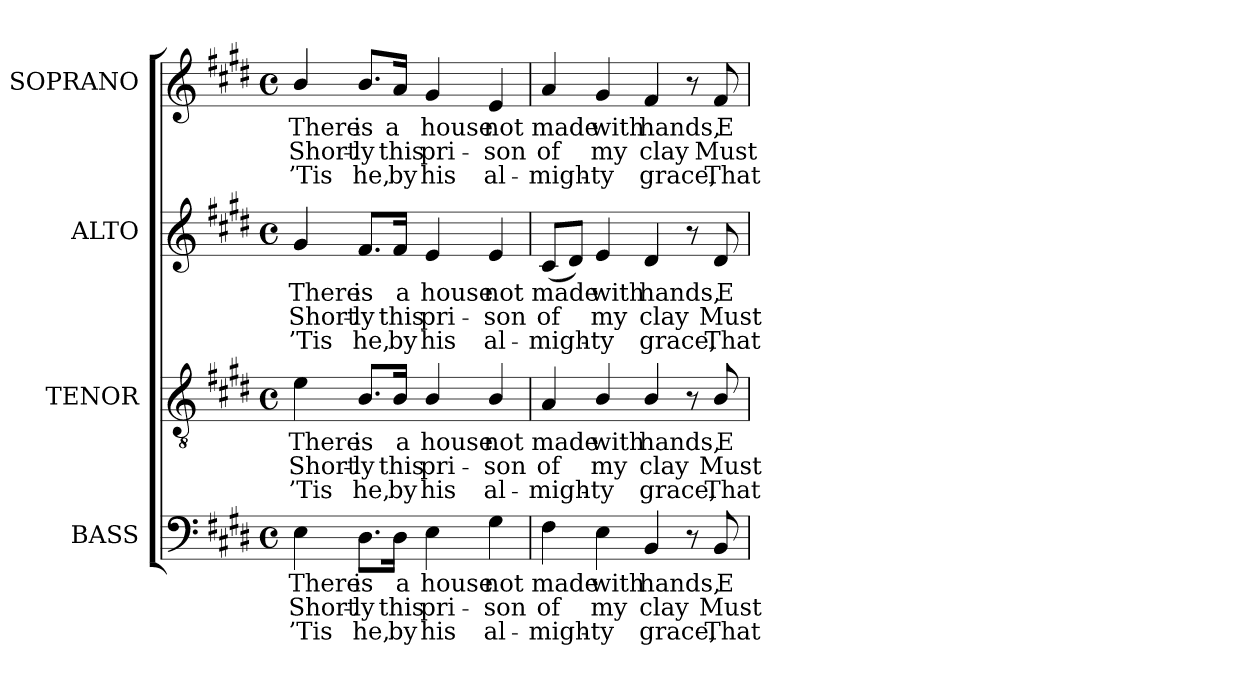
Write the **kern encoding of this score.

**kern	**text	**text	**text	**kern	**text	**text	**text	**kern	**text	**text	**text	**kern	**text	**text	**text
*part4	*part4	*part4	*part4	*part3	*part3	*part3	*part3	*part2	*part2	*part2	*part2	*part1	*part1	*part1	*part1
*staff4	*staff4	*staff4	*staff4	*staff3	*staff3	*staff3	*staff3	*staff2	*staff2	*staff2	*staff2	*staff1	*staff1	*staff1	*staff1
*I"BASS	*	*	*	*I"TENOR	*	*	*	*I"ALTO	*	*	*	*I"SOPRANO	*	*	*
*I'B.	*	*	*	*I'T.	*	*	*	*I'A.	*	*	*	*I'S.	*	*	*
!!LO:PB:g=z
*clefF4	*	*	*	*clefGv2	*	*	*	*clefG2	*	*	*	*clefG2	*	*	*
*	*	*	*	*ITrd7c12	*	*	*	*	*	*	*	*	*	*	*
*k[f#c#g#d#]	*	*	*	*k[f#c#g#d#]	*	*	*	*k[f#c#g#d#]	*	*	*	*k[f#c#g#d#]	*	*	*
*E:	*	*	*	*E:	*	*	*	*E:	*	*	*	*E:	*	*	*
*M4/4	*	*	*	*M4/4	*	*	*	*M4/4	*	*	*	*M4/4	*	*	*
*met(c)	*	*	*	*met(c)	*	*	*	*met(c)	*	*	*	*met(c)	*	*	*
=1	=1	=1	=1	=1	=1	=1	=1	=1	=1	=1	=1	=1	=1	=1	=1
!	!LO:LY:b:color=#000000	!LO:LY:b:color=#000000	!LO:LY:b:color=#000000	!	!	!	!	!	!	!	!	!	!	!	!
!	!	!	!	!	!LO:LY:b:color=#000000	!LO:LY:b:color=#000000	!LO:LY:b:color=#000000	!	!	!	!	!	!	!	!
!	!	!	!	!	!	!	!	!	!LO:LY:b:color=#000000	!LO:LY:b:color=#000000	!LO:LY:b:color=#000000	!	!	!	!
!	!	!	!	!	!	!	!	!	!	!	!	!	!LO:LY:b:color=#000000	!LO:LY:b:color=#000000	!LO:LY:b:color=#000000
4Ei\	There	Short-	’Tis	4Ei\	There	Short-	’Tis	4g#i/	There	Short-	’Tis	4bi/	There	Short-	’Tis
!	!LO:LY:b:color=#000000	!LO:LY:b:color=#000000	!LO:LY:b:color=#000000	!	!	!	!	!	!	!	!	!	!	!	!
!	!	!	!	!	!LO:LY:b:color=#000000	!LO:LY:b:color=#000000	!LO:LY:b:color=#000000	!	!	!	!	!	!	!	!
!	!	!	!	!	!	!	!	!	!LO:LY:b:color=#000000	!LO:LY:b:color=#000000	!LO:LY:b:color=#000000	!	!	!	!
!	!	!	!	!	!	!	!	!	!	!	!	!	!LO:LY:b:color=#000000	!LO:LY:b:color=#000000	!LO:LY:b:color=#000000
8.D#i\L	is	-ly	he,	8.BBi/L	is	-ly	he,	8.f#i/L	is	-ly	he,	8.bi/L	is	-ly	he,
!	!LO:LY:b:color=#000000	!LO:LY:b:color=#000000	!LO:LY:b:color=#000000	!	!	!	!	!	!	!	!	!	!	!	!
!	!	!	!	!	!LO:LY:b:color=#000000	!LO:LY:b:color=#000000	!LO:LY:b:color=#000000	!	!	!	!	!	!	!	!
!	!	!	!	!	!	!	!	!	!LO:LY:b:color=#000000	!LO:LY:b:color=#000000	!LO:LY:b:color=#000000	!	!	!	!
!	!	!	!	!	!	!	!	!	!	!	!	!	!LO:LY:b:color=#000000	!LO:LY:b:color=#000000	!LO:LY:b:color=#000000
16D#i\Jk	a	this	by	16BBi/Jk	a	this	by	16f#i/Jk	a	this	by	16ai/Jk	a	this	by
!	!LO:LY:b:color=#000000	!LO:LY:b:color=#000000	!LO:LY:b:color=#000000	!	!	!	!	!	!	!	!	!	!	!	!
!	!	!	!	!	!LO:LY:b:color=#000000	!LO:LY:b:color=#000000	!LO:LY:b:color=#000000	!	!	!	!	!	!	!	!
!	!	!	!	!	!	!	!	!	!LO:LY:b:color=#000000	!LO:LY:b:color=#000000	!LO:LY:b:color=#000000	!	!	!	!
!	!	!	!	!	!	!	!	!	!	!	!	!	!LO:LY:b:color=#000000	!LO:LY:b:color=#000000	!LO:LY:b:color=#000000
4Ei\	house	pri-	his	4BBi/	house	pri-	his	4ei/	house	pri-	his	4g#i/	house	pri-	his
!	!LO:LY:b:color=#000000	!LO:LY:b:color=#000000	!LO:LY:b:color=#000000	!	!	!	!	!	!	!	!	!	!	!	!
!	!	!	!	!	!LO:LY:b:color=#000000	!LO:LY:b:color=#000000	!LO:LY:b:color=#000000	!	!	!	!	!	!	!	!
!	!	!	!	!	!	!	!	!	!LO:LY:b:color=#000000	!LO:LY:b:color=#000000	!LO:LY:b:color=#000000	!	!	!	!
!	!	!	!	!	!	!	!	!	!	!	!	!	!LO:LY:b:color=#000000	!LO:LY:b:color=#000000	!LO:LY:b:color=#000000
4G#i\	not	-son	al-	4BBi/	not	-son	al-	4ei/	not	-son	al-	4ei/	not	-son	al-
=2	=2	=2	=2	=2	=2	=2	=2	=2	=2	=2	=2	=2	=2	=2	=2
!	!LO:LY:b:color=#000000	!LO:LY:b:color=#000000	!LO:LY:b:color=#000000	!	!	!	!	!	!	!	!	!	!	!	!
!	!	!	!	!	!LO:LY:b:color=#000000	!LO:LY:b:color=#000000	!LO:LY:b:color=#000000	!	!	!	!	!	!	!	!
!	!	!	!	!	!	!	!	!	!LO:LY:b:color=#000000	!LO:LY:b:color=#000000	!LO:LY:b:color=#000000	!	!	!	!
!	!	!	!	!	!	!	!	!	!	!	!	!	!LO:LY:b:color=#000000	!LO:LY:b:color=#000000	!LO:LY:b:color=#000000
4F#i\	made	of	-migh-	4AAi/	made	of	-migh-	(8c#i/L	made	of	-migh-	4ai/	made	of	-migh-
.	.	.	.	.	.	.	.	8d#i/J)	.	.	.	.	.	.	.
!	!LO:LY:b:color=#000000	!LO:LY:b:color=#000000	!LO:LY:b:color=#000000	!	!	!	!	!	!	!	!	!	!	!	!
!	!	!	!	!	!LO:LY:b:color=#000000	!LO:LY:b:color=#000000	!LO:LY:b:color=#000000	!	!	!	!	!	!	!	!
!	!	!	!	!	!	!	!	!	!LO:LY:b:color=#000000	!LO:LY:b:color=#000000	!LO:LY:b:color=#000000	!	!	!	!
!	!	!	!	!	!	!	!	!	!	!	!	!	!LO:LY:b:color=#000000	!LO:LY:b:color=#000000	!LO:LY:b:color=#000000
4Ei\	with	my	-ty	4BBi/	with	my	-ty	4ei/	with	my	-ty	4g#i/	with	my	-ty
!	!LO:LY:b:color=#000000	!LO:LY:b:color=#000000	!LO:LY:b:color=#000000	!	!	!	!	!	!	!	!	!	!	!	!
!	!	!	!	!	!LO:LY:b:color=#000000	!LO:LY:b:color=#000000	!LO:LY:b:color=#000000	!	!	!	!	!	!	!	!
!	!	!	!	!	!	!	!	!	!LO:LY:b:color=#000000	!LO:LY:b:color=#000000	!LO:LY:b:color=#000000	!	!	!	!
!	!	!	!	!	!	!	!	!	!	!	!	!	!LO:LY:b:color=#000000	!LO:LY:b:color=#000000	!LO:LY:b:color=#000000
4BBi/	hands,	clay	grace,	4BBi/	hands,	clay	grace,	4d#i/	hands,	clay	grace,	4f#i/	hands,	clay	grace,
8r	.	.	.	8r	.	.	.	8r	.	.	.	8r	.	.	.
!	!LO:LY:b:color=#000000	!LO:LY:b:color=#000000	!LO:LY:b:color=#000000	!	!	!	!	!	!	!	!	!	!	!	!
!	!	!	!	!	!LO:LY:b:color=#000000	!LO:LY:b:color=#000000	!LO:LY:b:color=#000000	!	!	!	!	!	!	!	!
!	!	!	!	!	!	!	!	!	!LO:LY:b:color=#000000	!LO:LY:b:color=#000000	!LO:LY:b:color=#000000	!	!	!	!
!	!	!	!	!	!	!	!	!	!	!	!	!	!LO:LY:b:color=#000000	!LO:LY:b:color=#000000	!LO:LY:b:color=#000000
8BBi/	E-	Must	That	8BBi/	E-	Must	That	8d#i/	E-	Must	That	8f#i/	E-	Must	That
=	=	=	=	=	=	=	=	=	=	=	=	=	=	=	=
*-	*-	*-	*-	*-	*-	*-	*-	*-	*-	*-	*-	*-	*-	*-	*-
